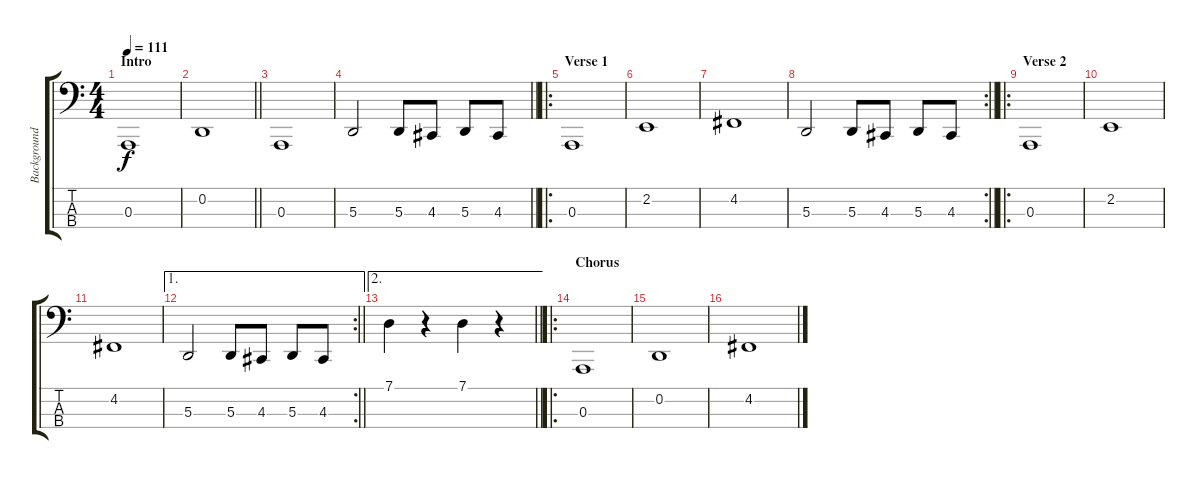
\track ("Background Bass" "Background") {instrument ocarina}
\staff {score tabs}
\tuning (G2 D2 A1 E1) {hide}
\ts (4 4)
\section ("" "Intro")
\tempo 111
\clef f4
\ks c
0.3.1{dy f volume 0 instrument ocarina} |
\barLineRight lightlight
0.2.1{volume 16} |
0.3.1 |
\barLineRight lightlight
5.3.2 5.3.8 4.3.8 5.3.8 4.3.8 |
\ro
\section ("" "Verse 1")
0.3.1 |
2.2.1 |
4.2.1 |
\rc 2
\barLineRight lightlight
5.3.2 5.3.8 4.3.8 5.3.8 4.3.8 |
\ro
\section ("" "Verse 2")
0.3.1 |
2.2.1 |
4.2.1 |
\ae 1
\rc 2
\barLineRight lightlight
5.3.2 5.3.8 4.3.8 5.3.8 4.3.8 |
\ae 2
\barLineRight lightlight
7.1.4 r.4 7.1.4 r.4 |
\ro
\section ("" "Chorus")
0.3.1 |
0.2.1 |
4.2.1
